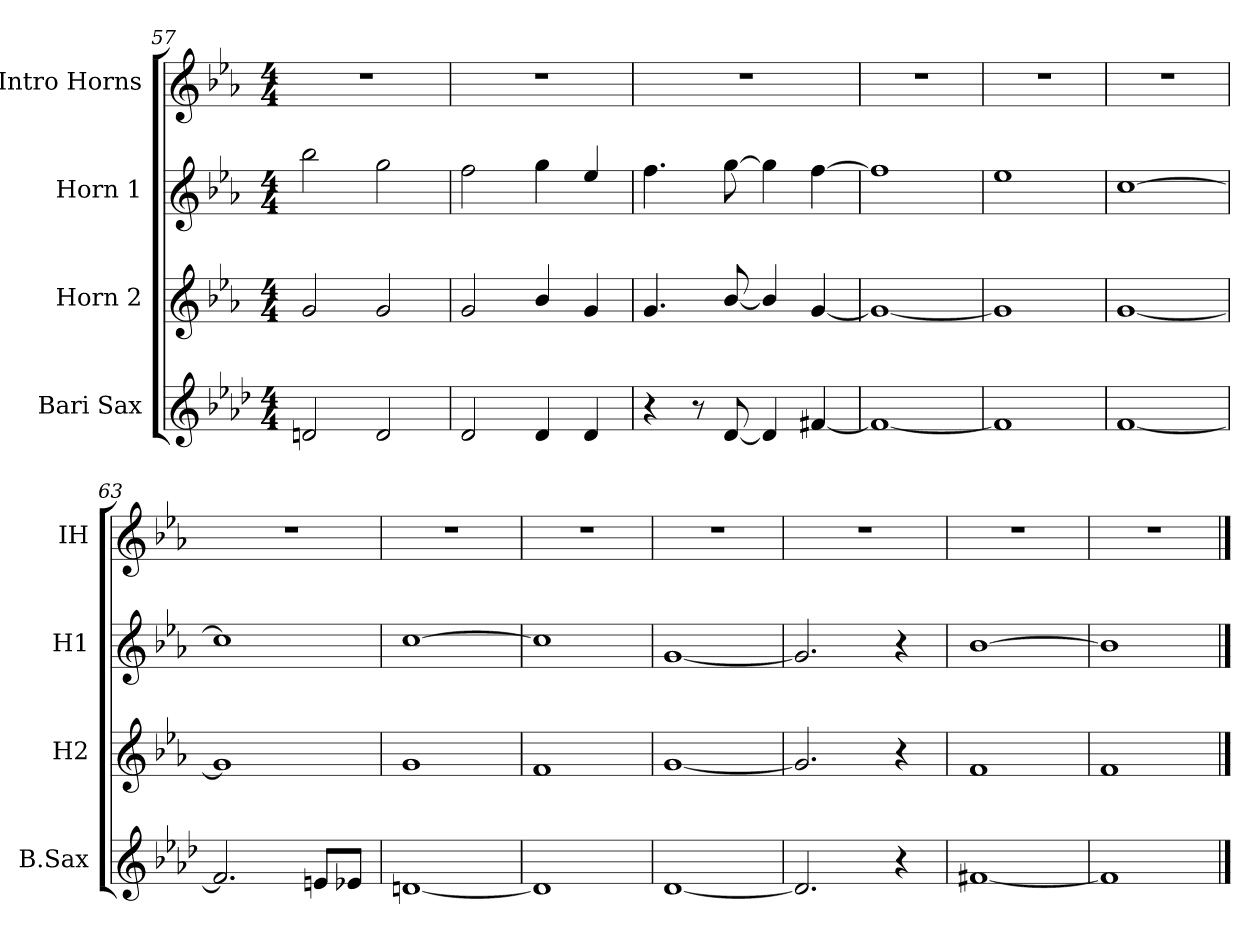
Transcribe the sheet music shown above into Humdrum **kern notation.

**kern	**kern	**kern	**kern
*part4	*part3	*part2	*part1
*staff4	*staff3	*staff2	*staff1
*I"Bari Sax	*I"Horn 2	*I"Horn 1	*I"Intro Horns
*I'B.Sax	*I'H2	*I'H1	*I'IH
*clefG2	*clefG2	*clefG2	*clefG2
*	*ITrd4c7	*ITrd4c7	*ITrd4c7
*k[b-e-a-d-]	*k[b-e-a-d-]	*k[b-e-a-d-]	*k[b-e-a-d-]
*A-:	*A-:	*A-:	*A-:
*M4/4	*M4/4	*M4/4	*M4/4
=57	=57	=57	=57
2dn/	2c/	2ee-\	1r
2d/	2c/	2cc\	.
=58	=58	=58	=58
2d-/	2c/	2b-\	1r
4d-/	4e-/	4cc\	.
4d-/	4c/	4a-/	.
=59	=59	=59	=59
4r	4.c/	4.b-\	1r
8r	.	.	.
[8d-/	[8e-/	[8cc\	.
4d-/]	4e-/]	4cc\]	.
[4f#X/	[4c/	[4b-\	.
=60	=60	=60	=60
1f#_	1c_	1b-]	1r
=61	=61	=61	=61
1f#]	1c]	1a-	1r
!!LO:PB:g=z
=62	=62	=62	=62
[1f	[1c	[1f	1r
=63	=63	=63	=63
2.f/]	1c]	1f]	1r
8en/L	.	.	.
8e-X/J	.	.	.
=64	=64	=64	=64
[1dn	1c	[1f	1r
=65	=65	=65	=65
1d]	1B-	1f]	1r
=66	=66	=66	=66
[1d-	[1c	[1c	1r
=67	=67	=67	=67
2.d-/]	2.c/]	2.c/]	1r
4r	4r	4r	.
=68	=68	=68	=68
[1f#X	1B-	[1e-	1r
!!LO:LB:g=z
=69	=69	=69	=69
1f#]	1B-	1e-]	1r
==	==	==	==
*-	*-	*-	*-
